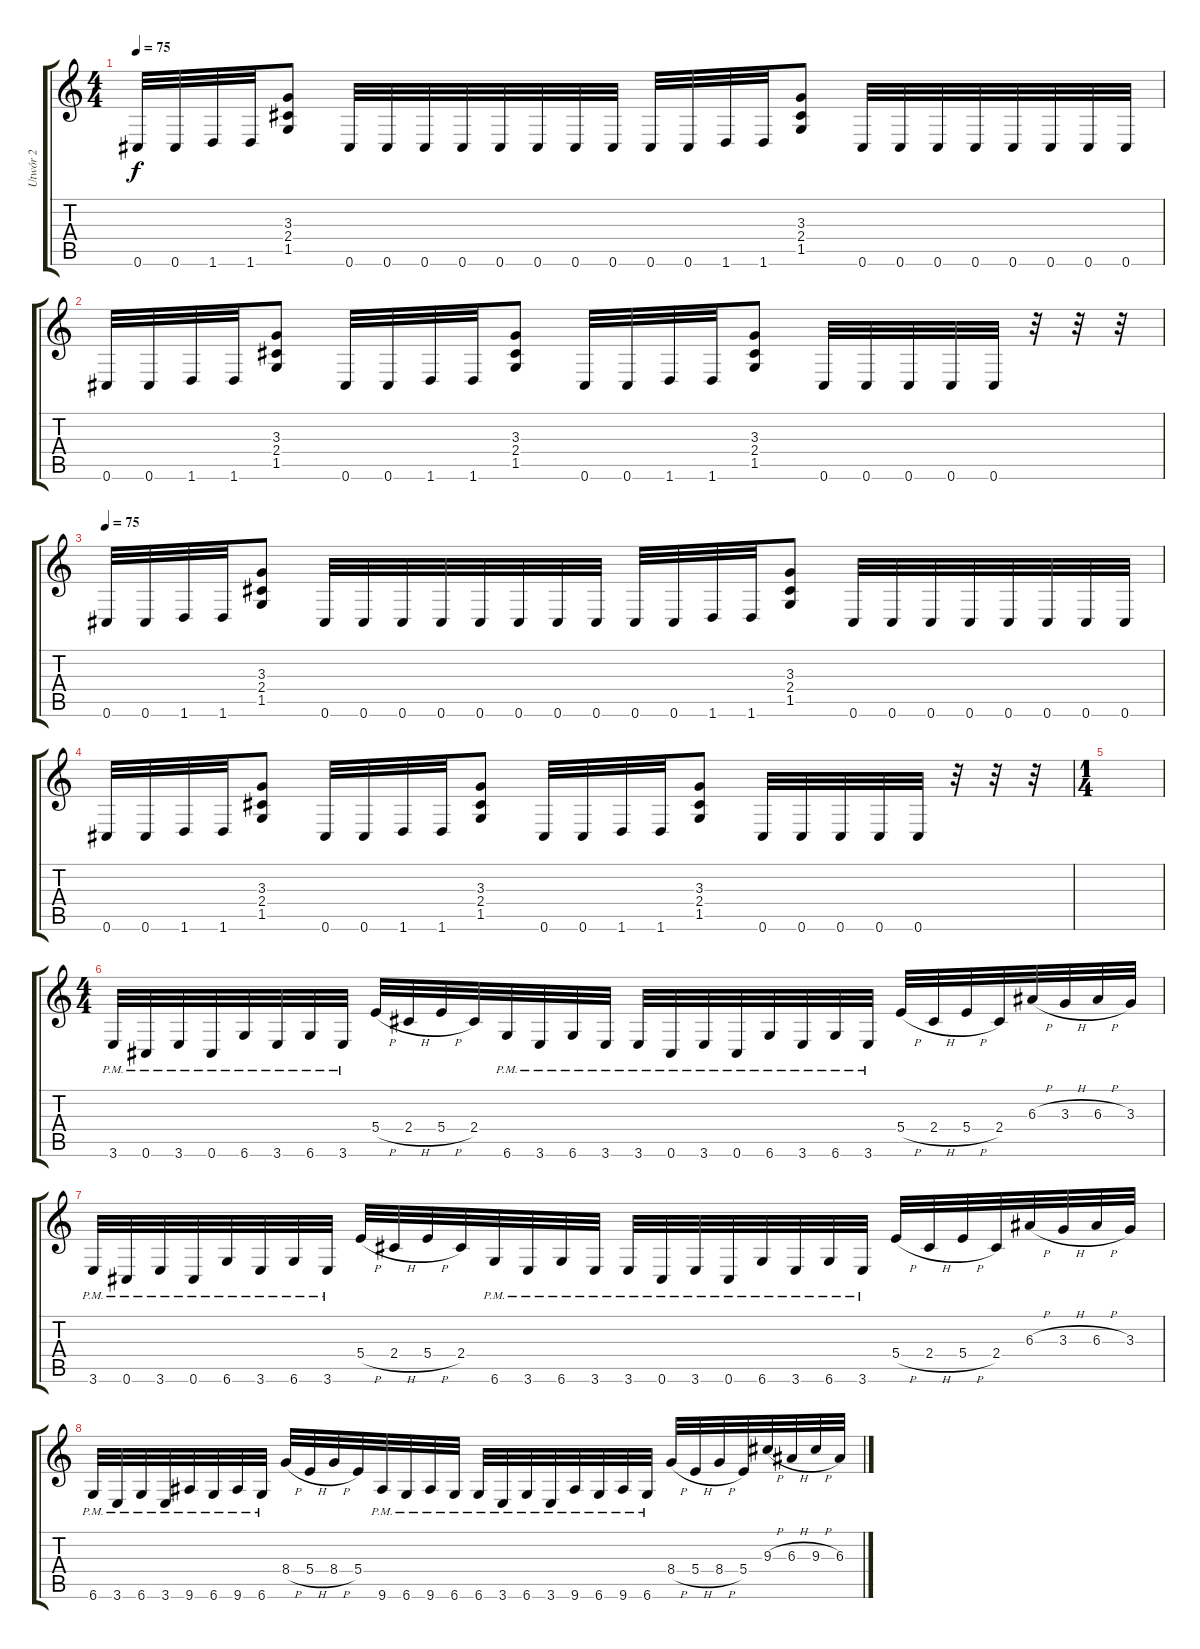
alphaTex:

\track ("Utwór 2" "Utwór 2") {instrument distortionguitar}
\staff {score tabs}
\tuning (Db4 Ab3 E3 B2 Gb2 Db2) {hide}
\ts (4 4)
\tempo 75
\clef g2
\ks c
0.6.32{dy f} 0.6.32 1.6.32 1.6.32 (3.3 2.4 1.5).8 0.6.32 0.6.32 0.6.32 0.6.32 0.6.32 0.6.32 0.6.32 0.6.32 0.6.32 0.6.32 1.6.32 1.6.32 (3.3 2.4 1.5).8 0.6.32 0.6.32 0.6.32 0.6.32 0.6.32 0.6.32 0.6.32 0.6.32 |
0.6.32 0.6.32 1.6.32 1.6.32 (3.3 2.4 1.5).8 0.6.32 0.6.32 1.6.32 1.6.32 (3.3 2.4 1.5).8 0.6.32 0.6.32 1.6.32 1.6.32 (3.3 2.4 1.5).8 0.6.32 0.6.32 0.6.32 0.6.32 0.6.32 r.32 r.32 r.32 |
\tempo 75
0.6.32 0.6.32 1.6.32 1.6.32 (3.3 2.4 1.5).8 0.6.32 0.6.32 0.6.32 0.6.32 0.6.32 0.6.32 0.6.32 0.6.32 0.6.32 0.6.32 1.6.32 1.6.32 (3.3 2.4 1.5).8 0.6.32 0.6.32 0.6.32 0.6.32 0.6.32 0.6.32 0.6.32 0.6.32 |
0.6.32 0.6.32 1.6.32 1.6.32 (3.3 2.4 1.5).8 0.6.32 0.6.32 1.6.32 1.6.32 (3.3 2.4 1.5).8 0.6.32 0.6.32 1.6.32 1.6.32 (3.3 2.4 1.5).8 0.6.32 0.6.32 0.6.32 0.6.32 0.6.32 r.32 r.32 r.32 |
\ts (1 4)
|
\ts (4 4)
3.6{pm}.32 0.6{pm}.32 3.6{pm}.32 0.6{pm}.32 6.6{pm}.32 3.6{pm}.32 6.6{pm}.32 3.6{pm}.32 5.4{h}.32 2.4{h}.32 5.4{h}.32 2.4.32 6.6{pm}.32 3.6{pm}.32 6.6{pm}.32 3.6{pm}.32 3.6{pm}.32 0.6{pm}.32 3.6{pm}.32 0.6{pm}.32 6.6{pm}.32 3.6{pm}.32 6.6{pm}.32 3.6{pm}.32 5.4{h}.32 2.4{h}.32 5.4{h}.32 2.4.32 6.3{h}.32 3.3{h}.32 6.3{h}.32 3.3.32 |
3.6{pm}.32 0.6{pm}.32 3.6{pm}.32 0.6{pm}.32 6.6{pm}.32 3.6{pm}.32 6.6{pm}.32 3.6{pm}.32 5.4{h}.32 2.4{h}.32 5.4{h}.32 2.4.32 6.6{pm}.32 3.6{pm}.32 6.6{pm}.32 3.6{pm}.32 3.6{pm}.32 0.6{pm}.32 3.6{pm}.32 0.6{pm}.32 6.6{pm}.32 3.6{pm}.32 6.6{pm}.32 3.6{pm}.32 5.4{h}.32 2.4{h}.32 5.4{h}.32 2.4.32 6.3{h}.32 3.3{h}.32 6.3{h}.32 3.3.32 |
6.6{pm}.32 3.6{pm}.32 6.6{pm}.32 3.6{pm}.32 9.6{pm}.32 6.6{pm}.32 9.6{pm}.32 6.6{pm}.32 8.4{h}.32 5.4{h}.32 8.4{h}.32 5.4.32 9.6{pm}.32 6.6{pm}.32 9.6{pm}.32 6.6{pm}.32 6.6{pm}.32 3.6{pm}.32 6.6{pm}.32 3.6{pm}.32 9.6{pm}.32 6.6{pm}.32 9.6{pm}.32 6.6{pm}.32 8.4{h}.32 5.4{h}.32 8.4{h}.32 5.4.32 9.3{h}.32 6.3{h}.32 9.3{h}.32 6.3.32
